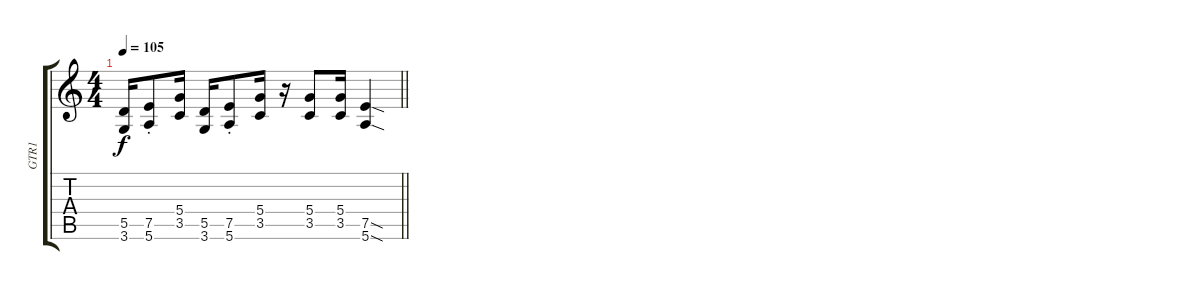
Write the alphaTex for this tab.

\track ("GTR1" "GTR1") {instrument overdrivenguitar}
\staff {score tabs}
\tuning (E4 B3 G3 D3 A2 E2) {hide}
\ts (4 4)
\tempo 105
\clef g2
\barLineRight lightlight
\ks c
(5.5 3.6).16{dy f} (7.5{st} 5.6{st}).8 (5.4 3.5).16 (5.5 3.6).16 (7.5{st} 5.6{st}).8 (5.4 3.5).16 r.16 (5.4 3.5).8 (5.4 3.5).16 (7.5{sod} 5.6{sod}).4
